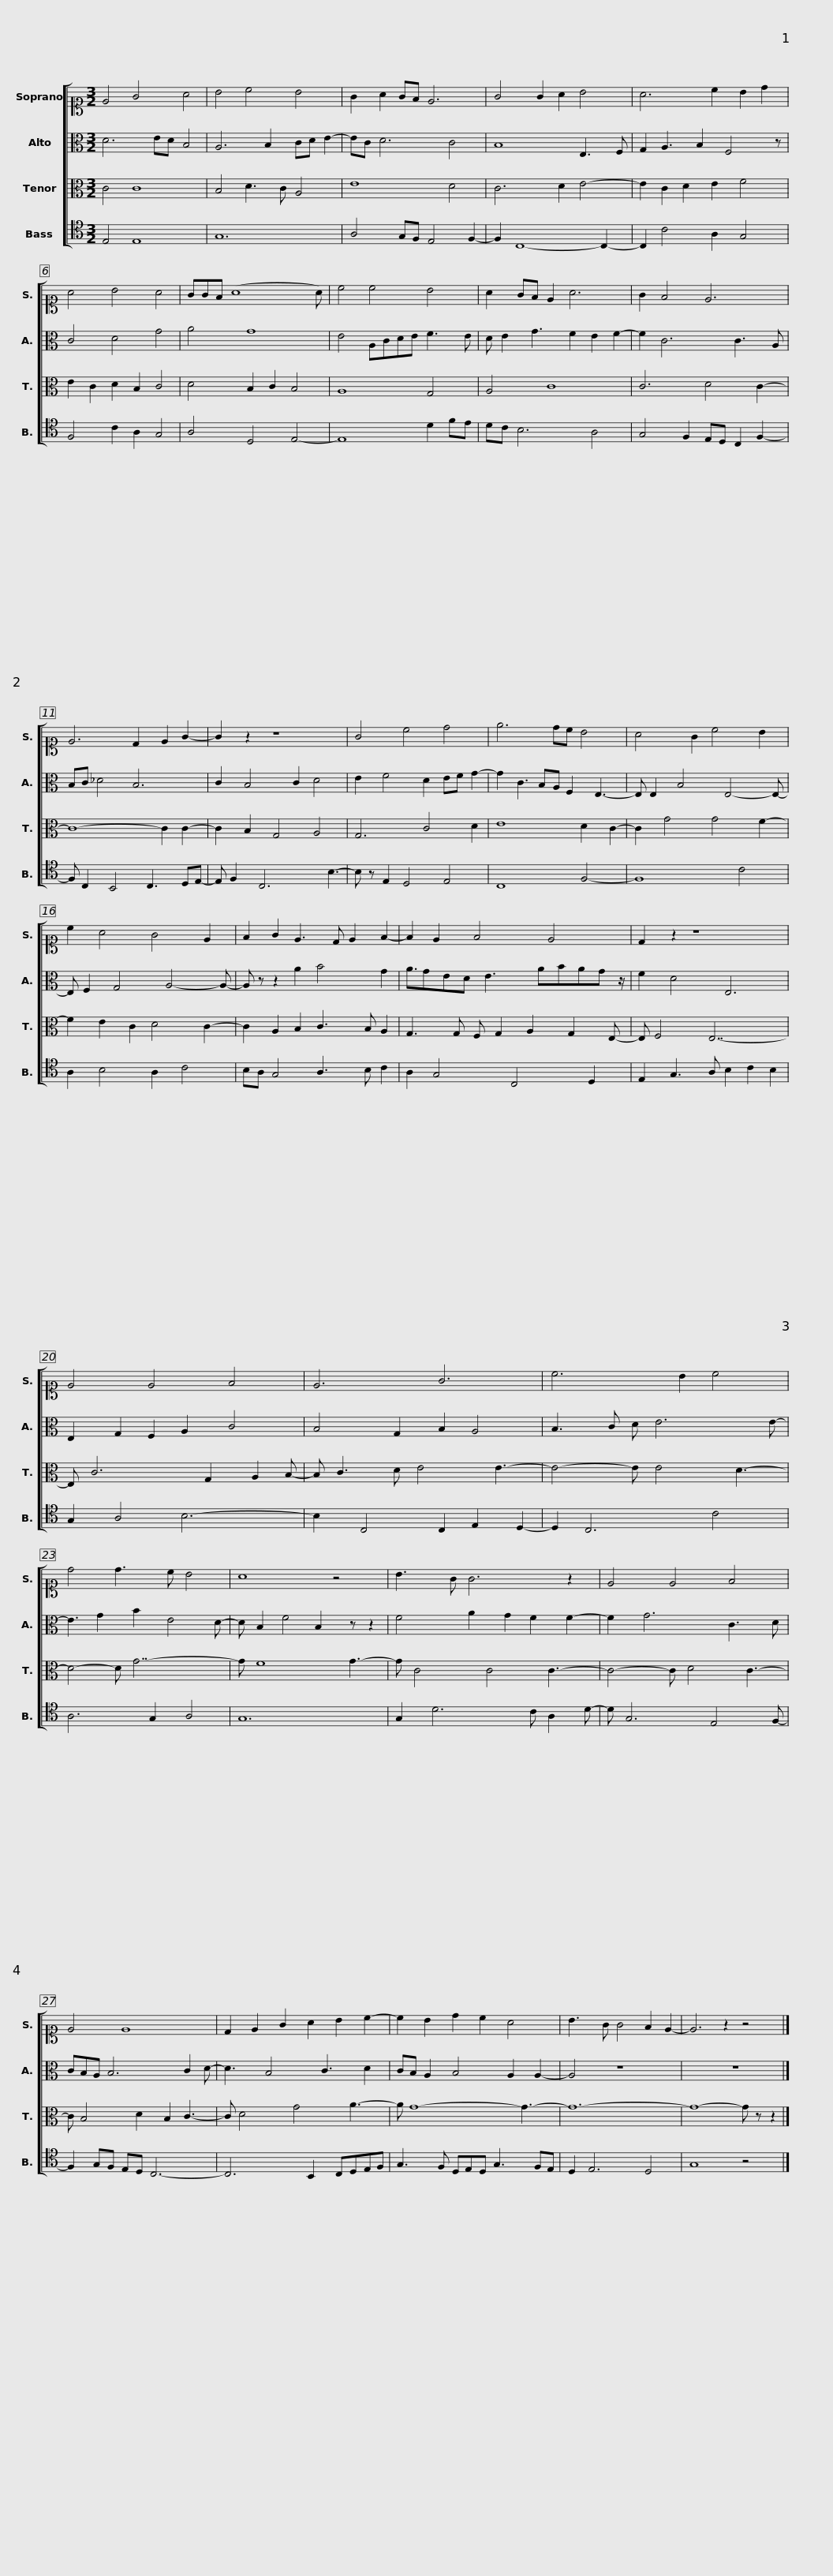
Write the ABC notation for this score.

X:1
%%score [ 1 2 3 4 ]
L:1/8
M:3/2
I:linebreak $
K:C
V:1 alto1
V:2 alto
V:3 alto
V:4 tenor
V:1
 E4 G4 A4 | B4 c4 B4 | G2 A2 GF E6 | G4 G2 A2 B4 | A6 c2 B2 d2 |$ %5
 A4 B4 A4 | GGF (A8 A) | c4 c4 B4 | A2 GF E2 A6 | G2 F4 E6 |$ %10
 E6 D2 E2 G2- | G2 z2 z8 | G4 c4 d4 | e6 dc B4 |$ A4 G2 c4 B2 | %15
 c2 A4 G4 E2 | F2 G2 E3 D E2 F2- |$ F2 E2 F4 E4 | D2 z2 z8 | E4 E4 F4 |$ %20
 E6 G6 | c6 B2 c4 | d4 d3 c B4 | A8 z4 |$ B3 G G6 z2 | %25
 E4 E4 F4 | E4 E8 | D2 E2 G2 A2 B2 c2- |$ c2 B2 d2 c2 A4 | B3 G G4 F2 E2- | %30
 E6 z2 z4 |] %31
V:2
 D6 ED B,4 | A,6 B,2 CD E2- | EC D6 C4 | B,8 E,3 F, | G,2 A,3 B,2 F,4 z |$ %5
 C4 D4 G4 | A4 G8 | E4 A,CDE F3 E | D E2 G3 F2 E2 F2- | F2 C6 C3 A, |$ %10
 B,C _D4 B,6 | C2 B,4 C2 D4 | E2 F4 D2 EF G2- | G2 C3 B,A, F,2 E,3- |$ E, E,2 B,4 E,4- E,- | %15
 E, F,2 G,4 A,4- A,- | A, z z2 A2 B4 G2 |$ A3/2GED E3 ABAG z/ | F2 D4 E,6 | E,2 G,2 F,2 A,2 C4 |$ %20
 B,4 G,2 B,2 A,4 | B,3 C D E6 E- | E3 G2 B2 E4 D- | D B,2 F4 B,2 z z2 |$ F4 A2 G2 F2 F2- | %25
 F2 G6 C3 D | CB,A, B,6 C2 D- | D3 B,4 C3 D2 |$ CB, A,2 B,4 A,2 A,2- | A,4 z8 | %30
 z12 |] %31
V:3
 C4 C8 | B,4 D3 C A,4 | E8 D4 | C6 D2 E4- | E2 C2 D2 E2 F4 |$ %5
 E2 C2 D2 B,2 C4 | D4 B,2 C2 B,4 | A,8 G,4 | A,4 C8 | C6 D4 C2- |$ %10
 C8- C2 C2- | C2 B,2 G,4 A,4 | G,6 C4 D2 | E8 D2 C2- |$ C2 G4 G4 F2- | %15
 F2 E2 C2 D4 C2- | C2 A,2 B,2 C3 B, A,2 |$ G,3 G, F, G,2 A,2 G,2 E,- | E, F,4 E,7- | E, C6 G,2 A,2 B,- |$ %20
 B, C3 D E4 E3- | E4- E E4 D3- | D4- D G7- | G F8 G3- |$ G C4 C4 C3- | %25
 C4- C D4 C3- | C B,4 D2 B,2 C3- | C D4 G4 A3- |$ A G8- G3- | G12- | %30
 G8- G z z2 |] %31
V:4
 E,4 E,8 | G,12 | A,4 G,F, E,4 F,2- | F,2 C,8- C,2- | C,2 C4 A,2 G,4 |$ %5
 F,4 C2 A,2 G,4 | A,4 D,4 E,4- | E,8 D2 FE | DC B,6 A,4 | G,4 F,2 E,D, C,2 F,2- |$ %10
 F, C,2 B,,4 C,3 D,E,- | E, F,2 C,6 B,3- | B, z E,2 D,4 E,4 | C,8 F,4- |$ F,8 C4 | %15
 A,2 B,4 A,2 C4 | B,A, G,4 A,3 B, C2 |$ A,2 G,4 C,4 D,2 | E,2 G,3 A, B,2 C2 B,2 | G,2 A,4 B,6- |$ %20
 B,2 C,4 C,2 E,2 D,2- | D,2 C,6 C4 | A,6 G,2 A,4 | G,12 |$ G,2 D6 C A,2 D- | %25
 D G,6 E,4 F,- | F,2 G,F, E,D, C,6- | C,6 B,,2 C,D,E,F, |$ G,3 F, D,E,D, G,3 F,E, | D,2 E,6 D,4 | %30
 G,8 z4 |] %31
